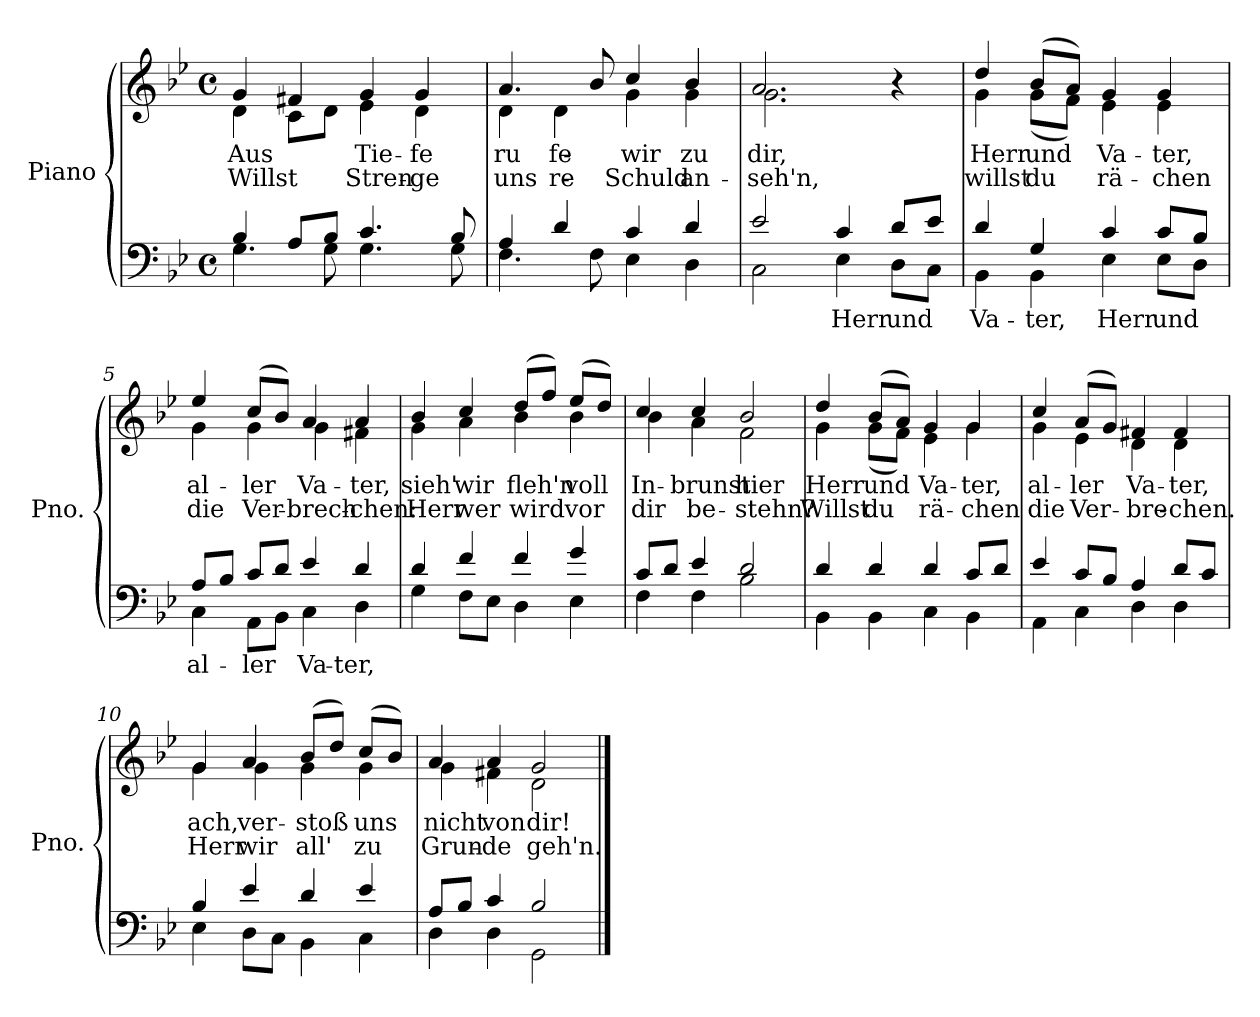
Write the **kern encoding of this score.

**kern	**text	**kern	**text	**text
*part1	*part1	*part1	*part1	*part1
*staff2	*staff2	*staff1	*staff1	*staff1
*I"Piano	*	*	*	*
*I'Pno.	*	*	*	*
*clefF4	*	*clefG2	*	*
*k[b-e-]	*	*k[b-e-]	*	*
*M4/4	*	*M4/4	*	*
*met(c)	*	*met(c)	*	*
=1	=1	=1	=1	=1
*^	*	*^	*	*
!	!	!	!	!	!LO:LY:b	!LO:LY:b
4B-/	4.G\	.	4g/	4d\	Aus	Willst
8A/L	.	.	4f#X/	8c\L	.	.
8B-/J	8G\	.	.	8d\J	.	.
!	!	!	!	!	!LO:LY:b	!LO:LY:b
4.c/	4.G\	.	4g/	4e-\	Tie-	Stren-
!	!	!	!	!	!LO:LY:b	!LO:LY:b
.	.	.	4g/	4d\	-fe	-ge
8B-/	8G\	.	.	.	.	.
=2	=2	=2	=2	=2	=2	=2
!	!	!	!	!	!LO:LY:b	!LO:LY:b
4A/	4.F\	.	4.a/	4d\	ru-	uns-
!	!	!	!	!	!LO:LY:b	!LO:LY:b
4d/	.	.	.	4d\	-fe	-re
.	8F\	.	8b-/	.	.	.
!	!	!	!	!	!LO:LY:b	!LO:LY:b
4c/	4E-\	.	4cc/	4g\	wir	Schuld
!	!	!	!	!	!LO:LY:b	!LO:LY:b
4d/	4D\	.	4b-/	4g\	zu	an-
=3	=3	=3	=3	=3	=3	=3
!	!	!	!	!	!LO:LY:b	!LO:LY:b
2e-/	2C\	.	2.a/	2.g\	dir,	-seh'n,
!	!	!LO:LY:b	!	!	!	!
4c/	4E-\	Herr	.	.	.	.
!	!	!LO:LY:b	!	!	!	!
8d/L	8D\L	und	4r	4ryy	.	.
8e-/J	8C\J	.	.	.	.	.
=4	=4	=4	=4	=4	=4	=4
!	!	!LO:LY:b	!	!	!LO:LY:b	!LO:LY:b
4d/	4BB-\	Va-	4dd/	4g\	Herr	willst
!	!	!LO:LY:b	!	!	!LO:LY:b	!LO:LY:b
4G/	4BB-\	-ter,	(8b-/L	(8g\L	und	du
.	.	.	8a/J)	8f\J)	.	.
!	!	!LO:LY:b	!	!	!LO:LY:b	!LO:LY:b
4c/	4E-\	Herr	4g/	4e-\	Va-	rä-
!	!	!LO:LY:b	!	!	!LO:LY:b	!LO:LY:b
8c/L	8E-\L	und	4g/	4e-\	-ter,	-chen
8B-/J	8D\J	.	.	.	.	.
!!LO:LB:g=z	!!
=5	=5	=5	=5	=5	=5	=5
!	!	!LO:LY:b	!	!	!LO:LY:b	!LO:LY:b
8A/L	4C\	al-	4ee-/	4g\	al-	die
8B-/J	.	.	.	.	.	.
!	!	!LO:LY:b	!	!	!LO:LY:b	!LO:LY:b
8c/L	8AA\L	-ler	(8cc/L	4g\	-ler	Ver-
8d/J	8BB-\J	.	8b-/J)	.	.	.
!	!	!LO:LY:b	!	!	!LO:LY:b	!LO:LY:b
4e-/	4C\	Va-	4a/	4g\	Va-	-brech-
!	!	!LO:LY:b	!	!	!LO:LY:b	!LO:LY:b
4d/	4D\	-ter,	4a/	4f#X\	-ter,	-chen:
=6	=6	=6	=6	=6	=6	=6
!	!	!	!	!	!LO:LY:b	!LO:LY:b
4d/	4G\	.	4b-/	4g\	sieh'	Herr
!	!	!	!	!	!LO:LY:b	!LO:LY:b
4f/	8F\L	.	4cc/	4a\	wir	wer
.	8E-\J	.	.	.	.	.
!	!	!	!	!	!LO:LY:b	!LO:LY:b
4f/	4D\	.	(8dd/L	4b-\	fleh'n	wird
.	.	.	8ff/J)	.	.	.
!	!	!	!	!	!LO:LY:b	!LO:LY:b
4g/	4E-\	.	(8ee-/L	4b-\	voll	vor
.	.	.	8dd/J)	.	.	.
=7	=7	=7	=7	=7	=7	=7
!	!	!	!	!	!LO:LY:b	!LO:LY:b
8c/L	4F\	.	4cc/	4b-\	In-	dir
8d/J	.	.	.	.	.	.
!	!	!	!	!	!LO:LY:b	!LO:LY:b
4e-/	4F\	.	4cc/	4a\	-brunst	be-
!	!	!	!	!	!LO:LY:b	!LO:LY:b
2d/	2B-\	.	2b-/	2f\	hier	-stehn?
=8	=8	=8	=8	=8	=8	=8
!	!	!	!	!	!LO:LY:b	!LO:LY:b
4d/	4BB-\	.	4dd/	4g\	Herr	Willst
!	!	!	!	!	!LO:LY:b	!LO:LY:b
4d/	4BB-\	.	(8b-/L	(8g\L	und	du
.	.	.	8a/J)	8f\J)	.	.
!	!	!	!	!	!LO:LY:b	!LO:LY:b
4d/	4C\	.	4g/	4e-\	Va-	rä-
!	!	!	!	!	!LO:LY:b	!LO:LY:b
8c/L	4BB-\	.	4g/	4g\	-ter,	-chen
8d/J	.	.	.	.	.	.
!!LO:LB:g=z	!!
=9	=9	=9	=9	=9	=9	=9
!	!	!	!	!	!LO:LY:b	!LO:LY:b
4e-/	4AA\	.	4cc/	4g\	al-	die
!	!	!	!	!	!LO:LY:b	!LO:LY:b
8c/L	4C\	.	(8a/L	4e-\	-ler	Ver-
8B-/J	.	.	8g/J)	.	.	.
!	!	!	!	!	!LO:LY:b	!LO:LY:b
4A/	4D\	.	4f#X/	4d\	Va-	-bre-
!	!	!	!	!	!LO:LY:b	!LO:LY:b
8d/L	4D\	.	4f#/	4d\	-ter,	-chen.
8c/J	.	.	.	.	.	.
=10	=10	=10	=10	=10	=10	=10
!	!	!	!	!	!LO:LY:b	!LO:LY:b
4B-/	4E-\	.	4g/	4g\	ach,	Herr
!	!	!	!	!	!LO:LY:b	!LO:LY:b
4e-/	8D\L	.	4a/	4g\	ver-	wir
.	8C\J	.	.	.	.	.
!	!	!	!	!	!LO:LY:b	!LO:LY:b
4d/	4BB-\	.	(8b-/L	4g\	-stoß	all'
.	.	.	8dd/J)	.	.	.
!	!	!	!	!	!LO:LY:b	!LO:LY:b
4e-/	4C\	.	(8cc/L	4g\	uns	zu
.	.	.	8b-/J)	.	.	.
=11	=11	=11	=11	=11	=11	=11
!	!	!	!	!	!LO:LY:b	!LO:LY:b
8A/L	4D\	.	4a/	4g\	nicht	Grun-
8B-/J	.	.	.	.	.	.
!	!	!	!	!	!LO:LY:b	!LO:LY:b
4c/	4D\	.	4a/	4f#X\	von	-de
!	!	!	!	!	!LO:LY:b	!LO:LY:b
2B-/	2GG\	.	2g/	2d\	dir!	geh'n.
*v	*v	*	*	*	*	*
*	*	*v	*v	*	*
==	==	==	==	==
*-	*-	*-	*-	*-
